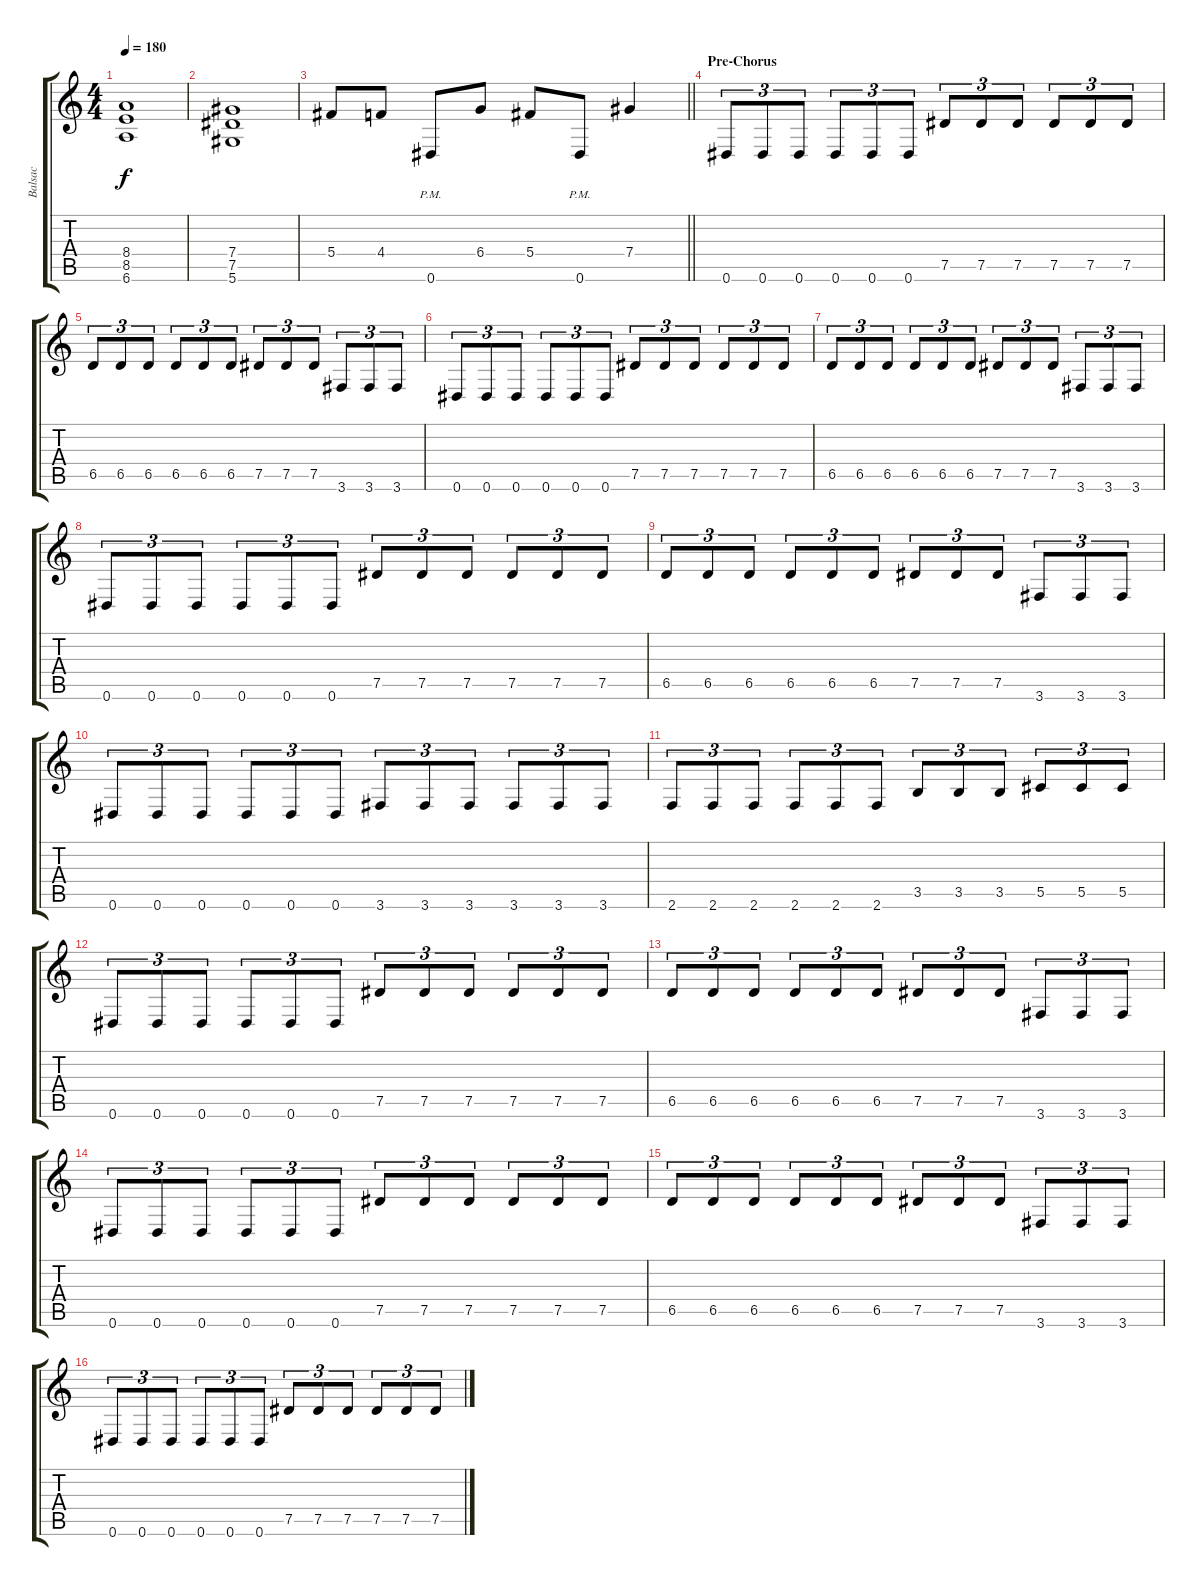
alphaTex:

\track ("Balsac" "Balsac") {instrument overdrivenguitar}
\staff {score tabs}
\tuning (Eb4 Bb3 Gb3 Db3 Ab2 Eb2) {hide}
\ts (4 4)
\tempo 180
\clef g2
\ks c
(8.4{t} 8.5{t} 6.6{t}).1{dy f} |
(7.4 7.5 5.6).1 |
\barLineRight lightlight
5.4.8 4.4.8 0.6{pm}.8 6.4.8 5.4.8 0.6{pm}.8 7.4.4 |
\section ("" "Pre-Chorus")
0.6.8{tu (3 2)} 0.6.8{tu (3 2)} 0.6.8{tu (3 2)} 0.6.8{tu (3 2)} 0.6.8{tu (3 2)} 0.6.8{tu (3 2)} 7.5.8{tu (3 2)} 7.5.8{tu (3 2)} 7.5.8{tu (3 2)} 7.5.8{tu (3 2)} 7.5.8{tu (3 2)} 7.5.8{tu (3 2)} |
6.5.8{tu (3 2)} 6.5.8{tu (3 2)} 6.5.8{tu (3 2)} 6.5.8{tu (3 2)} 6.5.8{tu (3 2)} 6.5.8{tu (3 2)} 7.5.8{tu (3 2)} 7.5.8{tu (3 2)} 7.5.8{tu (3 2)} 3.6.8{tu (3 2)} 3.6.8{tu (3 2)} 3.6.8{tu (3 2)} |
0.6.8{tu (3 2)} 0.6.8{tu (3 2)} 0.6.8{tu (3 2)} 0.6.8{tu (3 2)} 0.6.8{tu (3 2)} 0.6.8{tu (3 2)} 7.5.8{tu (3 2)} 7.5.8{tu (3 2)} 7.5.8{tu (3 2)} 7.5.8{tu (3 2)} 7.5.8{tu (3 2)} 7.5.8{tu (3 2)} |
6.5.8{tu (3 2)} 6.5.8{tu (3 2)} 6.5.8{tu (3 2)} 6.5.8{tu (3 2)} 6.5.8{tu (3 2)} 6.5.8{tu (3 2)} 7.5.8{tu (3 2)} 7.5.8{tu (3 2)} 7.5.8{tu (3 2)} 3.6.8{tu (3 2)} 3.6.8{tu (3 2)} 3.6.8{tu (3 2)} |
0.6.8{tu (3 2)} 0.6.8{tu (3 2)} 0.6.8{tu (3 2)} 0.6.8{tu (3 2)} 0.6.8{tu (3 2)} 0.6.8{tu (3 2)} 7.5.8{tu (3 2)} 7.5.8{tu (3 2)} 7.5.8{tu (3 2)} 7.5.8{tu (3 2)} 7.5.8{tu (3 2)} 7.5.8{tu (3 2)} |
6.5.8{tu (3 2)} 6.5.8{tu (3 2)} 6.5.8{tu (3 2)} 6.5.8{tu (3 2)} 6.5.8{tu (3 2)} 6.5.8{tu (3 2)} 7.5.8{tu (3 2)} 7.5.8{tu (3 2)} 7.5.8{tu (3 2)} 3.6.8{tu (3 2)} 3.6.8{tu (3 2)} 3.6.8{tu (3 2)} |
0.6.8{tu (3 2)} 0.6.8{tu (3 2)} 0.6.8{tu (3 2)} 0.6.8{tu (3 2)} 0.6.8{tu (3 2)} 0.6.8{tu (3 2)} 3.6.8{tu (3 2)} 3.6.8{tu (3 2)} 3.6.8{tu (3 2)} 3.6.8{tu (3 2)} 3.6.8{tu (3 2)} 3.6.8{tu (3 2)} |
2.6.8{tu (3 2)} 2.6.8{tu (3 2)} 2.6.8{tu (3 2)} 2.6.8{tu (3 2)} 2.6.8{tu (3 2)} 2.6.8{tu (3 2)} 3.5.8{tu (3 2)} 3.5.8{tu (3 2)} 3.5.8{tu (3 2)} 5.5.8{tu (3 2)} 5.5.8{tu (3 2)} 5.5.8{tu (3 2)} |
0.6.8{tu (3 2)} 0.6.8{tu (3 2)} 0.6.8{tu (3 2)} 0.6.8{tu (3 2)} 0.6.8{tu (3 2)} 0.6.8{tu (3 2)} 7.5.8{tu (3 2)} 7.5.8{tu (3 2)} 7.5.8{tu (3 2)} 7.5.8{tu (3 2)} 7.5.8{tu (3 2)} 7.5.8{tu (3 2)} |
6.5.8{tu (3 2)} 6.5.8{tu (3 2)} 6.5.8{tu (3 2)} 6.5.8{tu (3 2)} 6.5.8{tu (3 2)} 6.5.8{tu (3 2)} 7.5.8{tu (3 2)} 7.5.8{tu (3 2)} 7.5.8{tu (3 2)} 3.6.8{tu (3 2)} 3.6.8{tu (3 2)} 3.6.8{tu (3 2)} |
0.6.8{tu (3 2)} 0.6.8{tu (3 2)} 0.6.8{tu (3 2)} 0.6.8{tu (3 2)} 0.6.8{tu (3 2)} 0.6.8{tu (3 2)} 7.5.8{tu (3 2)} 7.5.8{tu (3 2)} 7.5.8{tu (3 2)} 7.5.8{tu (3 2)} 7.5.8{tu (3 2)} 7.5.8{tu (3 2)} |
6.5.8{tu (3 2)} 6.5.8{tu (3 2)} 6.5.8{tu (3 2)} 6.5.8{tu (3 2)} 6.5.8{tu (3 2)} 6.5.8{tu (3 2)} 7.5.8{tu (3 2)} 7.5.8{tu (3 2)} 7.5.8{tu (3 2)} 3.6.8{tu (3 2)} 3.6.8{tu (3 2)} 3.6.8{tu (3 2)} |
0.6.8{tu (3 2)} 0.6.8{tu (3 2)} 0.6.8{tu (3 2)} 0.6.8{tu (3 2)} 0.6.8{tu (3 2)} 0.6.8{tu (3 2)} 7.5.8{tu (3 2)} 7.5.8{tu (3 2)} 7.5.8{tu (3 2)} 7.5.8{tu (3 2)} 7.5.8{tu (3 2)} 7.5.8{tu (3 2)}
